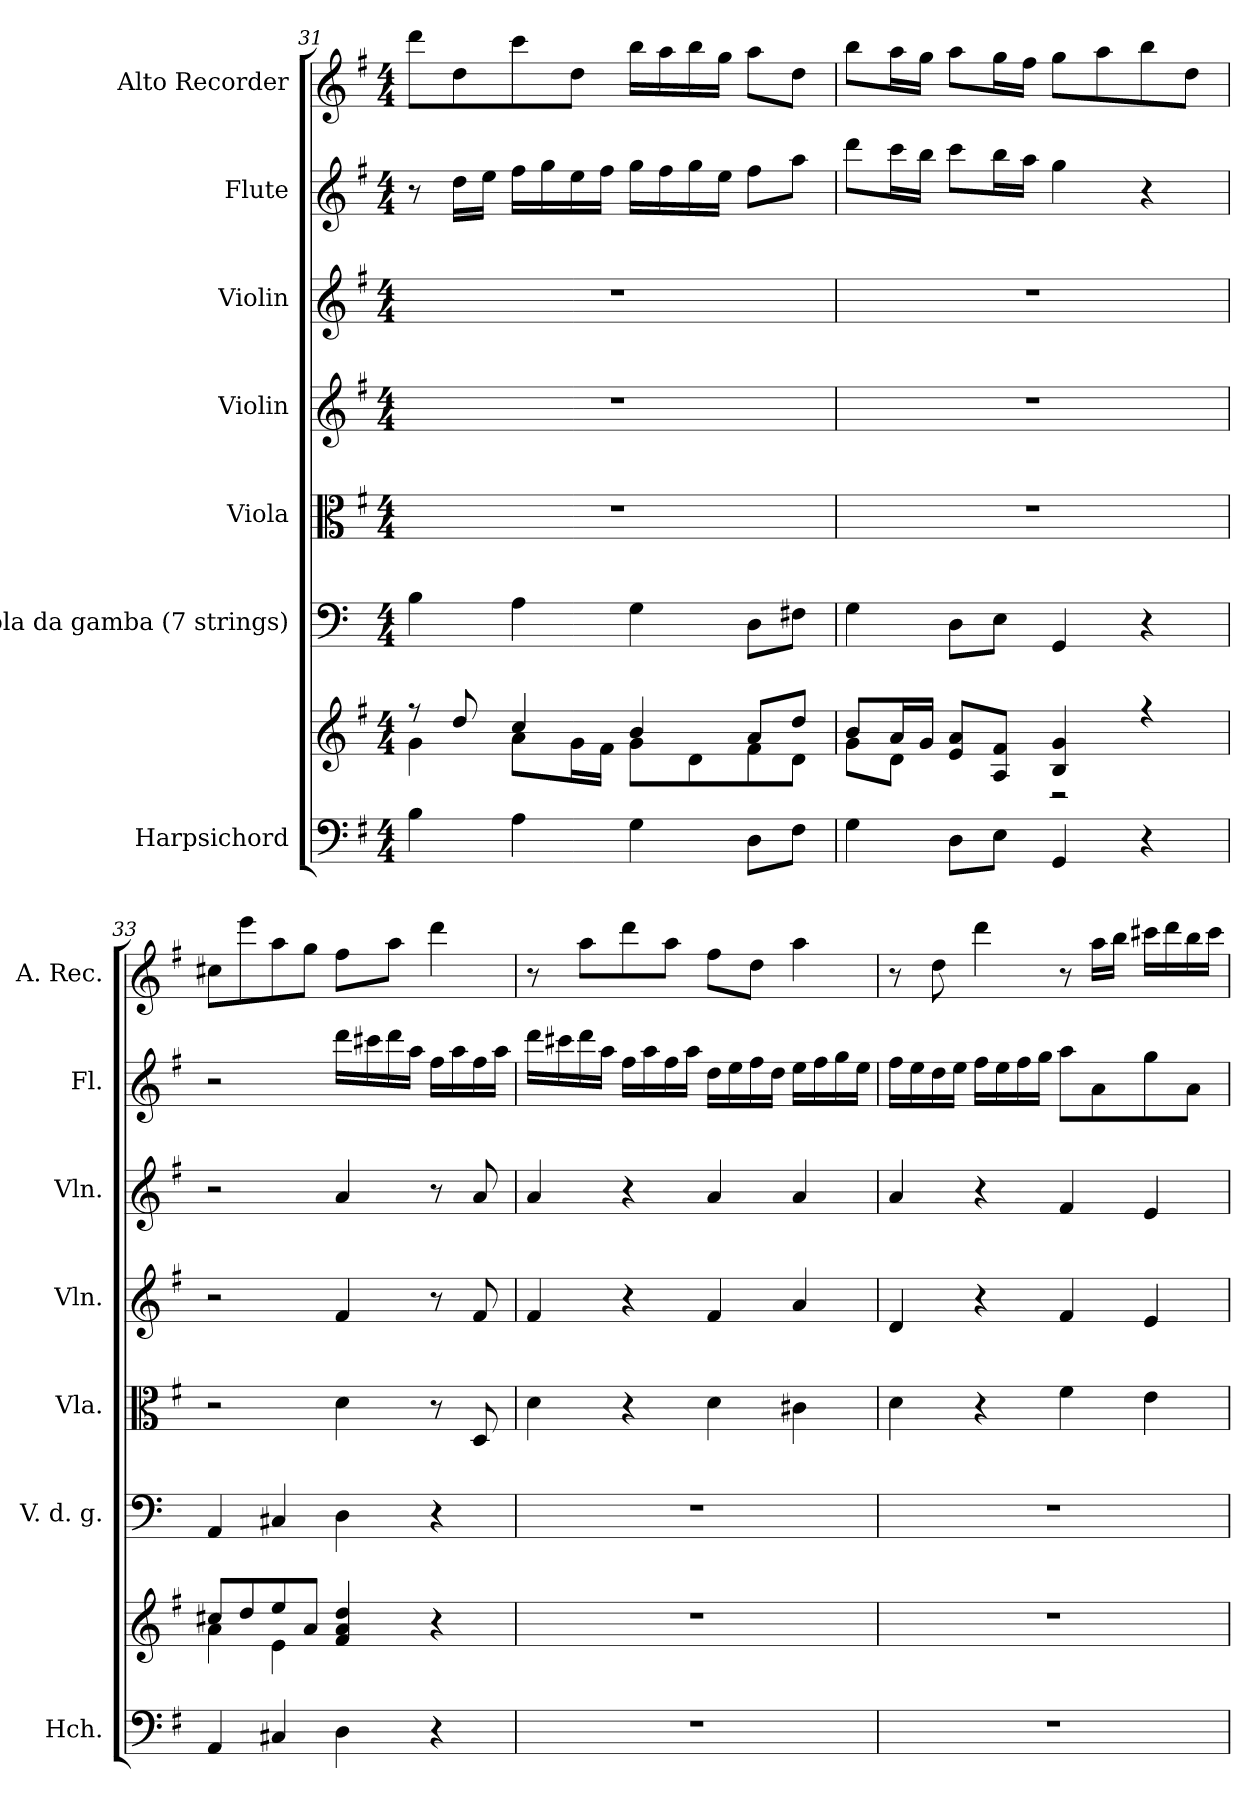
**kern	**kern	**kern	**kern	**kern	**kern	**kern	**kern
*part7	*part7	*part6	*part5	*part4	*part3	*part2	*part1
*staff8	*staff7	*staff6	*staff5	*staff4	*staff3	*staff2	*staff1
*I"Harpsichord	*	*I"Viola da gamba (7 strings)	*I"Viola	*I"Violin	*I"Violin	*I"Flute	*I"Alto Recorder
*I'Hch.	*	*I'V. d. g.	*I'Vla.	*I'Vln.	*I'Vln.	*I'Fl.	*I'A. Rec.
!!LO:PB:g=z
*clefF4	*clefG2	*clefF4	*clefC3	*clefG2	*clefG2	*clefG2	*clefG2
*k[f#]	*k[f#]	*k[]	*k[f#]	*k[f#]	*k[f#]	*k[f#]	*k[f#]
*M4/4	*M4/4	*M4/4	*M4/4	*M4/4	*M4/4	*M4/4	*M4/4
=31	=31	=31	=31	=31	=31	=31	=31
*	*^	*	*	*	*	*	*
4B\	8r	4g\	4B\	1r	1r	1r	8r	8ddd\L
.	8dd/	.	.	.	.	.	16dd\LL	8dd\
.	.	.	.	.	.	.	16ee\JJ	.
4A\	4cc/	8a\L	4A\	.	.	.	16ff#\LL	8ccc\
.	.	.	.	.	.	.	16gg\	.
.	.	16g\L	.	.	.	.	16ee\	8dd\J
.	.	16f#\JJ	.	.	.	.	16ff#\JJ	.
4G\	4b/	8g\L	4G\	.	.	.	16gg\LL	16bb\LL
.	.	.	.	.	.	.	16ff#\	16aa\
.	.	8d\	.	.	.	.	16gg\	16bb\
.	.	.	.	.	.	.	16ee\JJ	16gg\JJ
8D\L	8a/L	8f#\	8D\L	.	.	.	8ff#\L	8aa\L
8F#\J	8dd/J	8d\J	8F#X\J	.	.	.	8aa\J	8dd\J
=32	=32	=32	=32	=32	=32	=32	=32	=32
4G\	8b/L	8g\L	4G\	1r	1r	1r	8ddd\L	8bb\L
.	16a/L	8d\J	.	.	.	.	16ccc\L	16aa\L
.	16g/JJ	.	.	.	.	.	16bb\JJ	16gg\JJ
8D\L	8e/ 8a/L	4ryy	8D\L	.	.	.	8ccc\L	8aa\L
8E\J	8A/ 8f#/J	.	8E\J	.	.	.	16bb\L	16gg\L
.	.	.	.	.	.	.	16aa\JJ	16ff#\JJ
4GG/	4B/ 4g/	2r	4GG/	.	.	.	4gg\	8gg\L
.	.	.	.	.	.	.	.	8aa\
4r	4r	.	4r	.	.	.	4r	8bb\
.	.	.	.	.	.	.	.	8dd\J
!!LO:PB:g=z
=33	=33	=33	=33	=33	=33	=33	=33	=33
4AA/	8cc#X/L	4a\	4AA/	2r	2r	2r	2r	8cc#X\L
.	8dd/	.	.	.	.	.	.	8eee\
4C#X/	8ee/	4e\	4C#X/	.	.	.	.	8aa\
.	8a/J	.	.	.	.	.	.	8gg\J
4D\	4f#/ 4a/ 4dd/	2ryy	4D\	4d\	4f#/	4a/	16ddd\LL	8ff#\L
.	.	.	.	.	.	.	16ccc#X\	.
.	.	.	.	.	.	.	16ddd\	8aa\J
.	.	.	.	.	.	.	16aa\JJ	.
4r	4r	.	4r	8r	8r	8r	16ff#\LL	4ddd\
.	.	.	.	.	.	.	16aa\	.
.	.	.	.	8D/	8f#/	8a/	16ff#\	.
.	.	.	.	.	.	.	16aa\JJ	.
*	*v	*v	*	*	*	*	*	*
=34	=34	=34	=34	=34	=34	=34	=34
1r	1r	1r	4d\	4f#/	4a/	16ddd\LL	8r
.	.	.	.	.	.	16ccc#X\	.
.	.	.	.	.	.	16ddd\	8aa\L
.	.	.	.	.	.	16aa\JJ	.
.	.	.	4r	4r	4r	16ff#\LL	8ddd\
.	.	.	.	.	.	16aa\	.
.	.	.	.	.	.	16ff#\	8aa\J
.	.	.	.	.	.	16aa\JJ	.
.	.	.	4d\	4f#/	4a/	16dd\LL	8ff#\L
.	.	.	.	.	.	16ee\	.
.	.	.	.	.	.	16ff#\	8dd\J
.	.	.	.	.	.	16dd\JJ	.
.	.	.	4c#X\	4a/	4a/	16ee\LL	4aa\
.	.	.	.	.	.	16ff#\	.
.	.	.	.	.	.	16gg\	.
.	.	.	.	.	.	16ee\JJ	.
!!LO:PB:g=z
=35	=35	=35	=35	=35	=35	=35	=35
1r	1r	1r	4d\	4d/	4a/	16ff#\LL	8r
.	.	.	.	.	.	16ee\	.
.	.	.	.	.	.	16dd\	8dd\
.	.	.	.	.	.	16ee\JJ	.
.	.	.	4r	4r	4r	16ff#\LL	4ddd\
.	.	.	.	.	.	16ee\	.
.	.	.	.	.	.	16ff#\	.
.	.	.	.	.	.	16gg\JJ	.
.	.	.	4f#\	4f#/	4f#/	8aa\L	8r
.	.	.	.	.	.	8a\	16aa\LL
.	.	.	.	.	.	.	16bb\JJ
.	.	.	4e\	4e/	4e/	8gg\	16ccc#X\LL
.	.	.	.	.	.	.	16ddd\
.	.	.	.	.	.	8a\J	16bb\
.	.	.	.	.	.	.	16ccc#\JJ
=	=	=	=	=	=	=	=
*-	*-	*-	*-	*-	*-	*-	*-
